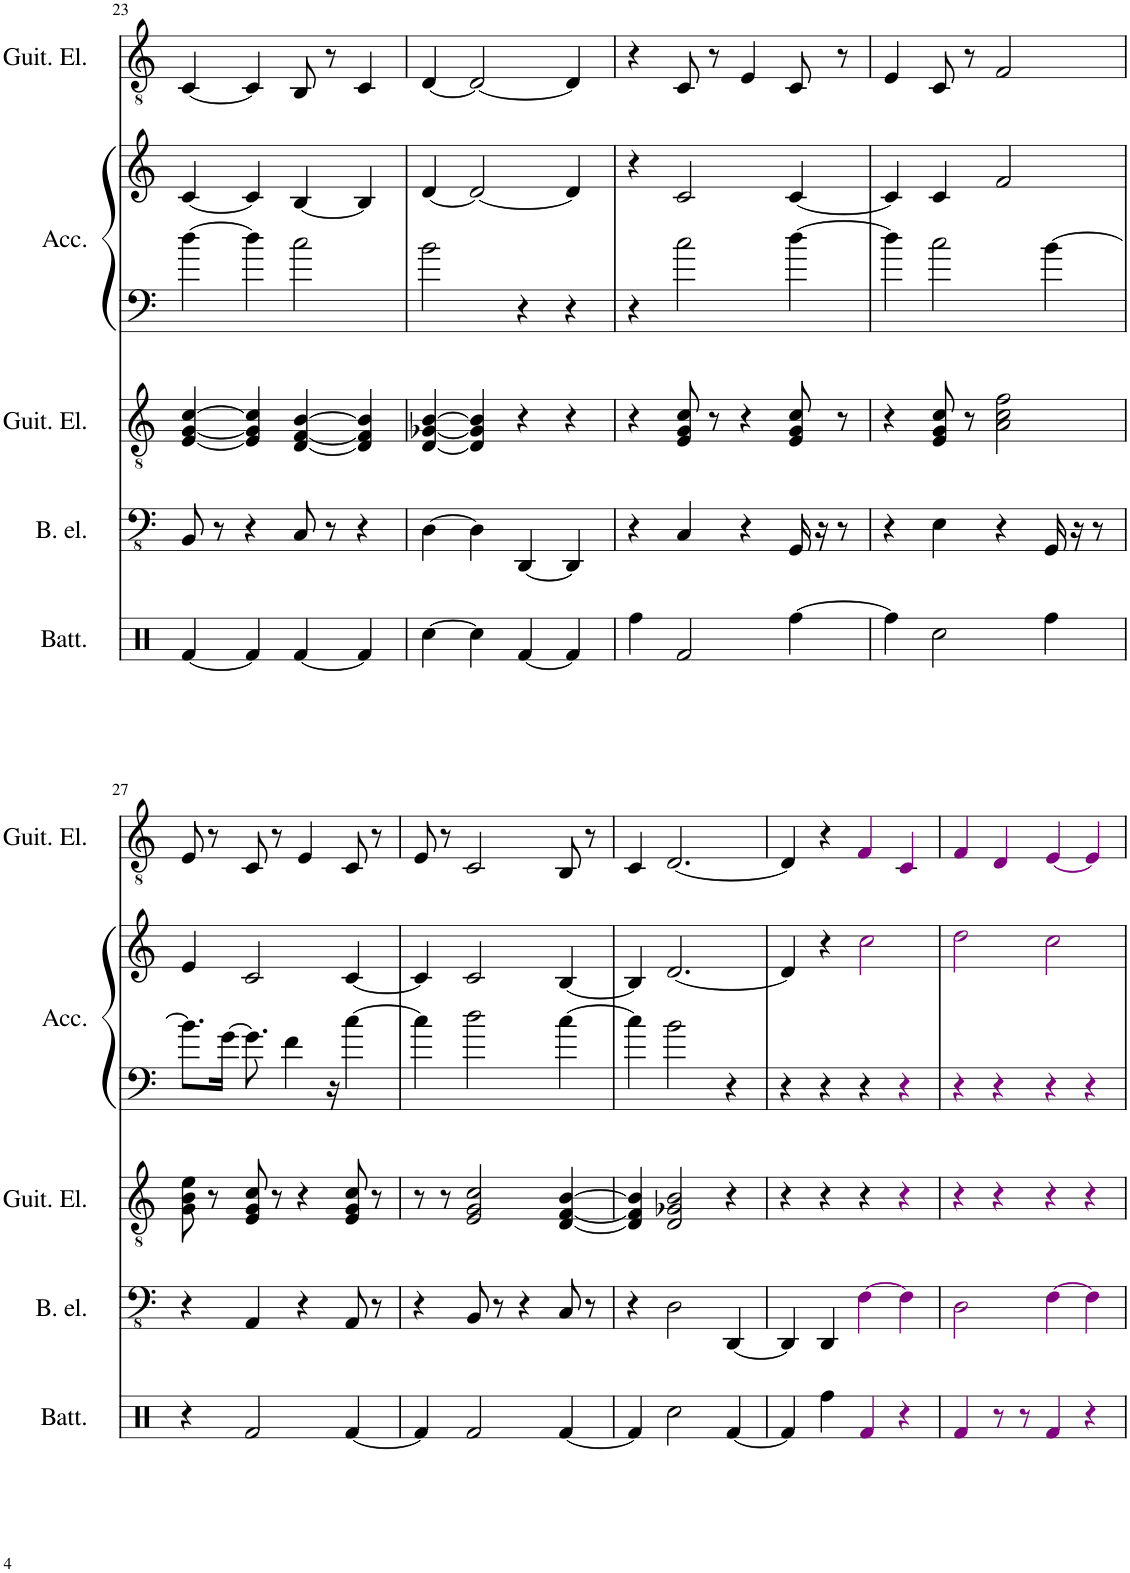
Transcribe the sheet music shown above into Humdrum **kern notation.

**kern	**kern	**kern	**kern	**kern	**kern
*part5	*part4	*part3	*part2	*part2	*part1
*staff6	*staff5	*staff4	*staff3	*staff2	*staff1
*I"Batteria	*I"Basso elettrico 5- co.	*I"Guitare électrique	*I"Accordéon	*	*I"Guitare électrique
*I'Batt.	*I'B. el.	*I'Guit. El.	*I'Acc.	*	*I'Guit. El.
!!LO:PB:g=z
*clefX	*clefFv4	*clefGv2	*clefF4	*clefG2	*clefGv2
*k[]	*k[]	*k[]	*k[]	*k[]	*k[]
*M4/4	*M4/4	*M4/4	*M4/4	*M4/4	*M4/4
=23	=23	=23	=23	=23	=23
[4Rf/	8BBB/	[4E/ [4G/ [4c/	[4dd\	[4c/	[4C/
.	8r	.	.	.	.
4Rf/]	4r	4E/] 4G/] 4c/]	4dd\]	4c/]	4C/]
[4Rf/	8CC/	[4D/ [4F/ [4B/	2cc\	[4B/	8BB/
.	8r	.	.	.	8r
4Rf/]	4r	4D/] 4F/] 4B/]	.	4B/]	4C/
=24	=24	=24	=24	=24	=24
[4Rcc\	[4DD\	[4D/ [4G-X/ [4B/	2b\	[4d/	[4D/
4Rcc\]	4DD\]	4D/] 4G-/] 4B/]	.	2d/_	2D/_
[4Rf/	[4DDD/	4r	4r	.	.
4Rf/]	4DDD/]	4r	4r	4d/]	4D/]
=25	=25	=25	=25	=25	=25
4Rff\	4r	4r	4r	4r	4r
2Rf/	4CC/	8E/ 8G/ 8c/	2cc\	2c/	8C/
.	.	8r	.	.	8r
.	4r	4r	.	.	4E/
[4Rff\	16GGG/	8E/ 8G/ 8c/	[4dd\	[4c/	8C/
.	16r	.	.	.	.
.	8r	8r	.	.	8r
=26	=26	=26	=26	=26	=26
4Rff\]	4r	4r	4dd\]	4c/]	4E/
2Rcc\	4EE\	8E/ 8G/ 8c/	2cc\	4c/	8C/
.	.	8r	.	.	8r
.	4r	2A\ 2c\ 2f\	.	2f/	2F/
4Rff\	16GGG/	.	[4b\	.	.
.	16r	.	.	.	.
.	8r	.	.	.	.
!!LO:LB:g=z
=27	=27	=27	=27	=27	=27
4r	4r	8G\ 8B\ 8e\	8.b\L]	4e/	8E/
.	.	8r	.	.	8r
.	.	.	[16g\Jk	.	.
2Rf/	4AAA/	8E/ 8G/ 8c/	8.g\]	2c/	8C/
.	.	8r	.	.	8r
.	.	.	4f\	.	.
.	4r	4r	.	.	4E/
.	.	.	16r	.	.
[4Rf/	8AAA/	8E/ 8G/ 8c/	[4cc\	[4c/	8C/
.	8r	8r	.	.	8r
=28	=28	=28	=28	=28	=28
4Rf/]	4r	8r	4cc\]	4c/]	8E/
.	.	8r	.	.	8r
2Rf/	8BBB/	2E/ 2G/ 2c/	2dd\	2c/	2C/
.	8r	.	.	.	.
.	4r	.	.	.	.
[4Rf/	8CC/	[4D/ [4F/ [4B/	[4cc\	[4B/	8BB/
.	8r	.	.	.	8r
=29	=29	=29	=29	=29	=29
4Rf/]	4r	4D/] 4F/] 4B/]	4cc\]	4B/]	4C/
2Rcc\	2DD\	2D/ 2G-X/ 2B/	2b\	[2.d/	[2.D/
[4Rf/	[4DDD/	4r	4r	.	.
=30	=30	=30	=30	=30	=30
4Rf/]	4DDD/]	4r	4r	4d/]	4D/]
4Rff\	4DDD/	4r	4r	4r	4r
4Rfi/	[4FFi\	4r	4r	2cci\	4Fi/
4r	4FFi\]	4r	4r	.	4Ci/
=31	=31	=31	=31	=31	=31
4Rfi/	2DDi\	4r	4r	2ddi\	4Fi/
8r	.	4r	4r	.	4Di/
8r	.	.	.	.	.
4Rfi/	[4FFi\	4r	4r	2cci\	[4Ei/
4r	4FFi\]	4r	4r	.	4Ei/]
=	=	=	=	=	=
*-	*-	*-	*-	*-	*-
